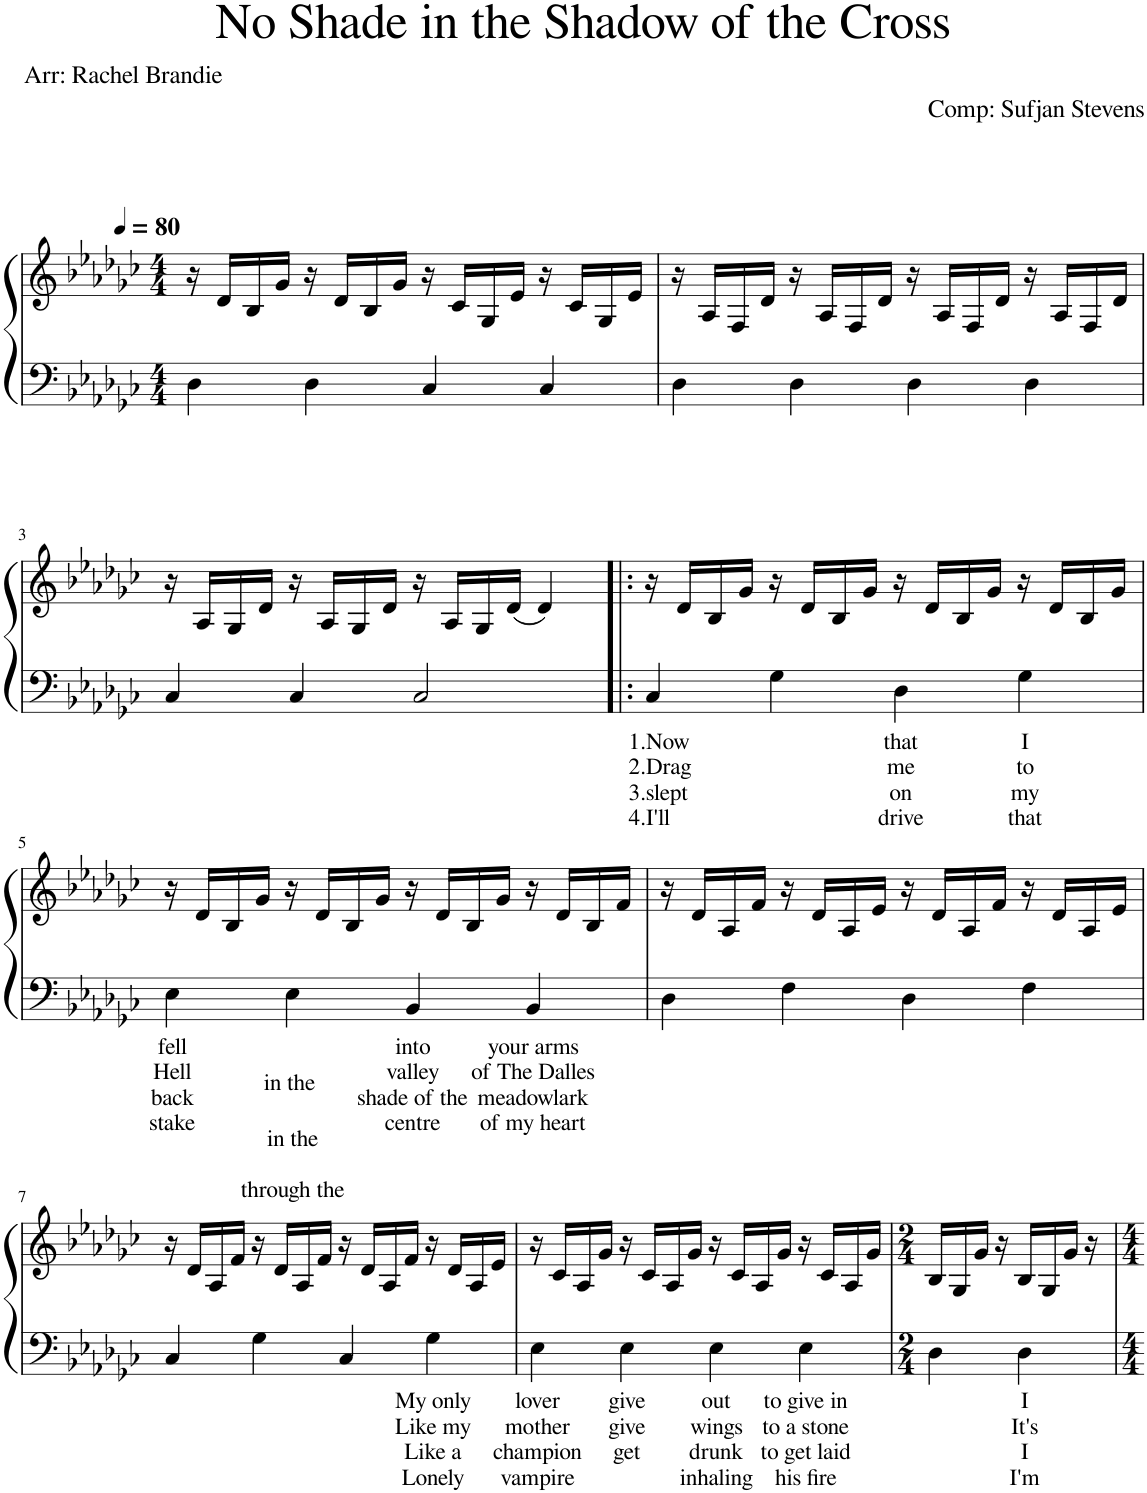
**kern	**text	**text	**text	**text	**kern
*part1	*part1	*part1	*part1	*part1	*part1
*staff2	*staff2	*staff2	*staff2	*staff2	*staff1
*I"Piano	*	*	*	*	*
*I'Pno.	*	*	*	*	*
*clefF4	*	*	*	*	*clefG2
*k[b-e-a-d-g-c-]	*	*	*	*	*k[b-e-a-d-g-c-]
*M4/4	*	*	*	*	*M4/4
*MM80	*	*	*	*	*MM80
=1	=1	=1	=1	=1	=1
4D-\	.	.	.	.	16r
.	.	.	.	.	16d-/LL
.	.	.	.	.	16B-/
.	.	.	.	.	16g-/JJ
4D-\	.	.	.	.	16r
.	.	.	.	.	16d-/LL
.	.	.	.	.	16B-/
.	.	.	.	.	16g-/JJ
4C-/	.	.	.	.	16r
.	.	.	.	.	16c-/LL
.	.	.	.	.	16G-/
.	.	.	.	.	16e-/JJ
4C-/	.	.	.	.	16r
.	.	.	.	.	16c-/LL
.	.	.	.	.	16G-/
.	.	.	.	.	16e-/JJ
=2	=2	=2	=2	=2	=2
4D-\	.	.	.	.	16r
.	.	.	.	.	16A-/LL
.	.	.	.	.	16F/
.	.	.	.	.	16d-/JJ
4D-\	.	.	.	.	16r
.	.	.	.	.	16A-/LL
.	.	.	.	.	16F/
.	.	.	.	.	16d-/JJ
4D-\	.	.	.	.	16r
.	.	.	.	.	16A-/LL
.	.	.	.	.	16F/
.	.	.	.	.	16d-/JJ
4D-\	.	.	.	.	16r
.	.	.	.	.	16A-/LL
.	.	.	.	.	16F/
.	.	.	.	.	16d-/JJ
!!LO:LB:g=z
=3	=3	=3	=3	=3	=3
4C-/	.	.	.	.	16r
.	.	.	.	.	16A-/LL
.	.	.	.	.	16G-/
.	.	.	.	.	16d-/JJ
4C-/	.	.	.	.	16r
.	.	.	.	.	16A-/LL
.	.	.	.	.	16G-/
.	.	.	.	.	16d-/JJ
2C-/	.	.	.	.	16r
.	.	.	.	.	16A-/LL
.	.	.	.	.	16G-/
.	.	.	.	.	(16d-/JJ
.	.	.	.	.	4d-/)
=4!|:	=4!|:	=4!|:	=4!|:	=4!|:	=4!|:
!	!LO:LY:b	!LO:LY:b	!LO:LY:b	!LO:LY:b	!
4C-/	1.Now	2.Drag	3.slept	4.I'll	16r
.	.	.	.	.	16d-/LL
.	.	.	.	.	16B-/
.	.	.	.	.	16g-/JJ
4G-\	.	.	.	.	16r
.	.	.	.	.	16d-/LL
.	.	.	.	.	16B-/
.	.	.	.	.	16g-/JJ
!	!LO:LY:b	!LO:LY:b	!LO:LY:b	!LO:LY:b	!
4D-\	that	me	on	drive	16r
.	.	.	.	.	16d-/LL
.	.	.	.	.	16B-/
.	.	.	.	.	16g-/JJ
!	!LO:LY:b	!LO:LY:b	!LO:LY:b	!LO:LY:b	!
4G-\	I	to	my	that	16r
.	.	.	.	.	16d-/LL
.	.	.	.	.	16B-/
.	.	.	.	.	16g-/JJ
!!LO:LB:g=z
=5	=5	=5	=5	=5	=5
!	!LO:LY:b	!LO:LY:b	!LO:LY:b	!LO:LY:b	!
4E-\	fell	Hell	back	stake	16r
.	.	.	.	.	16d-/LL
.	.	.	.	.	16B-/
.	.	.	.	.	16g-/JJ
!	!LO:LY:b	!LO:LY:b	!LO:LY:b	!	!
4E-\	in the	in the	through the	.	16r
.	.	.	.	.	16d-/LL
.	.	.	.	.	16B-/
.	.	.	.	.	16g-/JJ
!	!LO:LY:b	!LO:LY:b	!LO:LY:b	!LO:LY:b	!
4BB-/	into	valley	shade of the	centre	16r
.	.	.	.	.	16d-/LL
.	.	.	.	.	16B-/
.	.	.	.	.	16g-/JJ
!	!LO:LY:b	!LO:LY:b	!LO:LY:b	!LO:LY:b	!
4BB-/	your arms	of The Dalles	meadowlark	of my heart	16r
.	.	.	.	.	16d-/LL
.	.	.	.	.	16B-/
.	.	.	.	.	16f/JJ
=6	=6	=6	=6	=6	=6
4D-\	.	.	.	.	16r
.	.	.	.	.	16d-/LL
.	.	.	.	.	16A-/
.	.	.	.	.	16f/JJ
4F\	.	.	.	.	16r
.	.	.	.	.	16d-/LL
.	.	.	.	.	16A-/
.	.	.	.	.	16e-/JJ
4D-\	.	.	.	.	16r
.	.	.	.	.	16d-/LL
.	.	.	.	.	16A-/
.	.	.	.	.	16f/JJ
4F\	.	.	.	.	16r
.	.	.	.	.	16d-/LL
.	.	.	.	.	16A-/
.	.	.	.	.	16e-/JJ
!!LO:LB:g=z
=7	=7	=7	=7	=7	=7
4C-/	.	.	.	.	16r
.	.	.	.	.	16d-/LL
.	.	.	.	.	16A-/
.	.	.	.	.	16f/JJ
4G-\	.	.	.	.	16r
.	.	.	.	.	16d-/LL
.	.	.	.	.	16A-/
.	.	.	.	.	16f/JJ
4C-/	.	.	.	.	16r
.	.	.	.	.	16d-/LL
.	.	.	.	.	16A-/
.	.	.	.	.	16f/JJ
!	!LO:LY:b	!LO:LY:b	!LO:LY:b	!LO:LY:b	!
4G-\	My only	Like my	Like a	Lonely	16r
.	.	.	.	.	16d-/LL
.	.	.	.	.	16A-/
.	.	.	.	.	16e-/JJ
=8	=8	=8	=8	=8	=8
!	!LO:LY:b	!LO:LY:b	!LO:LY:b	!LO:LY:b	!
4E-\	lover	mother	champion	vampire	16r
.	.	.	.	.	16c-/LL
.	.	.	.	.	16A-/
.	.	.	.	.	16g-/JJ
!	!LO:LY:b	!LO:LY:b	!LO:LY:b	!	!
4E-\	give	give	get	.	16r
.	.	.	.	.	16c-/LL
.	.	.	.	.	16A-/
.	.	.	.	.	16g-/JJ
!	!LO:LY:b	!LO:LY:b	!LO:LY:b	!LO:LY:b	!
4E-\	out	wings	drunk	inhaling	16r
.	.	.	.	.	16c-/LL
.	.	.	.	.	16A-/
.	.	.	.	.	16g-/JJ
!	!LO:LY:b	!LO:LY:b	!LO:LY:b	!LO:LY:b	!
4E-\	to give in	to a stone	to get laid	his fire	16r
.	.	.	.	.	16c-/LL
.	.	.	.	.	16A-/
.	.	.	.	.	16g-/JJ
=9	=9	=9	=9	=9	=9
*M2/4	*	*	*	*	*M2/4
4D-\	.	.	.	.	16B-/LL
.	.	.	.	.	16G-/
.	.	.	.	.	16g-/JJ
.	.	.	.	.	16r
!	!LO:LY:b	!LO:LY:b	!LO:LY:b	!LO:LY:b	!
4D-\	I	It's	I	I'm	16B-/LL
.	.	.	.	.	16G-/
.	.	.	.	.	16g-/JJ
.	.	.	.	.	16r
=	=	=	=	=	=
*-	*-	*-	*-	*-	*-
